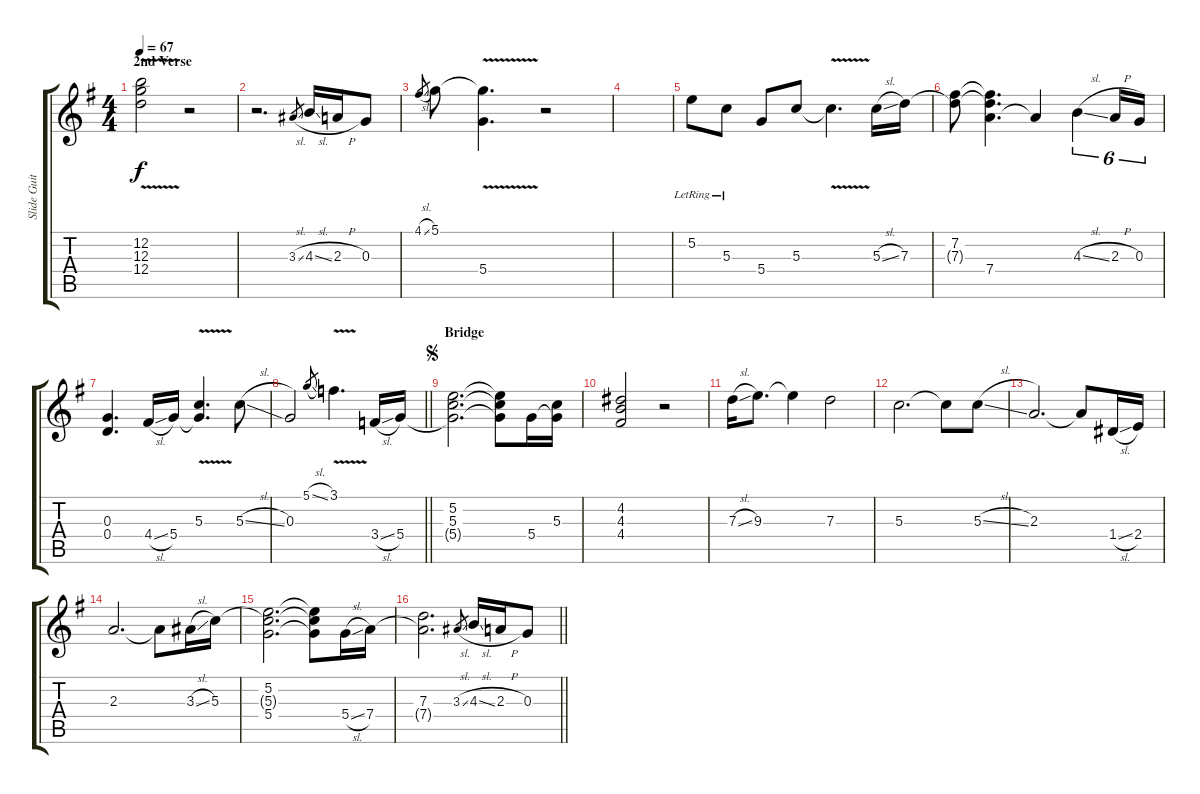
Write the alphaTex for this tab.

\track ("Slide Guitar" "Slide Guit") {instrument acousticguitarsteel}
\staff {score tabs}
\tuning (D4 B3 G3 D3 A2 E2) {hide}
\ts (4 4)
\section ("" "2nd Verse")
\tempo 67
\clef g2
\ks g
(12.2{v} 12.3{t} 12.4).2{dy f} r.2 |
r.2{d} 3.3{sl}.8{gr} 4.3{sl}.16 2.3{h}.16 0.3.8 |
4.1{sl}.8{gr} 5.1.8 (5.1{t} 5.4{v}).4{d} r.2 |
|
5.2{lr}.8 5.3{lr}.8 5.4.8 5.3.8 5.3{v t}.4{d} 5.3{sl}.16 7.3.16 |
(7.2 7.3{t}).8 (7.2{t} 7.3{t} 7.4).4{d} 7.4{t}.4 4.3{sl}.4{tu (6 4)} 2.3{h}.16{tu (6 4)} 0.3.16{tu (6 4)} |
(0.3 0.4).4{d} 4.4{sl}.16 5.4.16 (5.3{v} 5.4{t}).4{d} 5.3{sl}.8 |
\barLineRight lightlight
0.3.2 5.1{sl}.8{gr} 3.1{v}.4{d} 3.4{sl}.16 5.4.16 |
\section ("" "Bridge")
\jump segno
(5.2 5.3 5.4{t}).2{d} (5.2{t} 5.3{t} 5.4{t}).8 5.4.16 (5.3 5.4{t}).16 |
(4.2 4.3 4.4).2 r.2 |
7.3{sl}.16 9.3.8{d} 9.3{t}.4 7.3.2 |
5.3.2{d} 5.3{t}.8 5.3{sl}.8 |
2.3.2{d} 2.3{t}.8 1.4{sl}.16 2.4.16 |
2.3.2{d} 2.3{t}.8 3.3{sl}.16 5.3.16 |
(5.2 5.3{t} 5.4).2{d} (5.2{t} 5.3{t} 5.4{t}).8 5.4{sl}.16 7.4.16 |
\barLineRight lightlight
(7.3 7.4{t}).2{d} 3.3{sl}.8{gr} 4.3{sl}.16 2.3{h}.16 0.3.8
